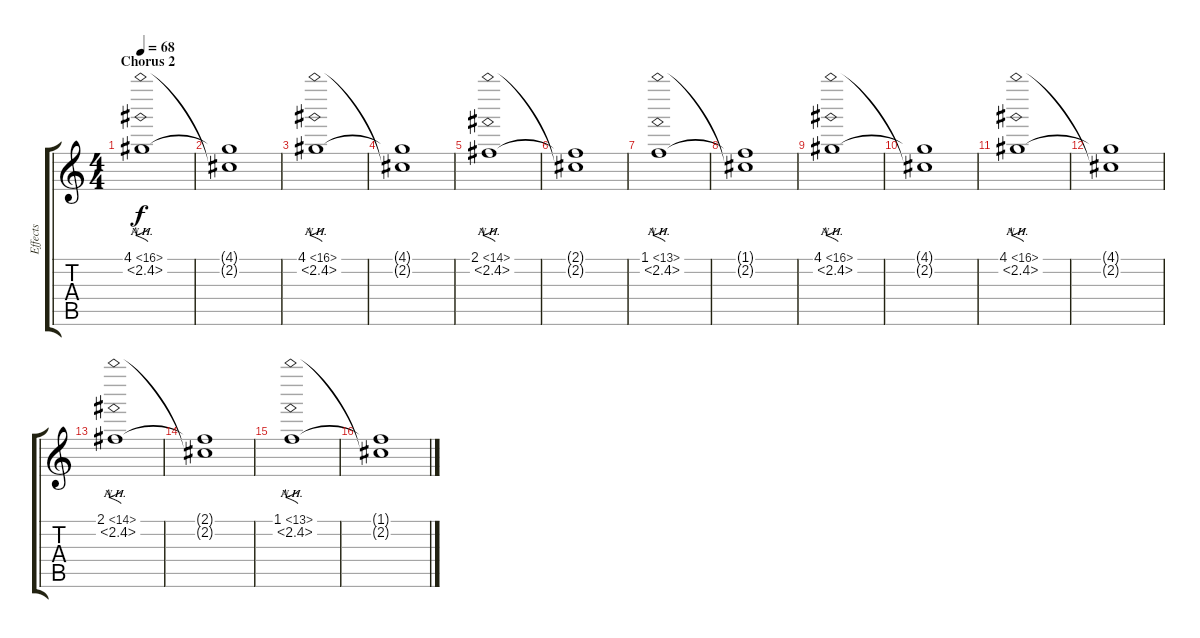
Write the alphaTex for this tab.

\track ("Effects" "Effects") {instrument distortionguitar}
\staff {score tabs}
\tuning (E4 B3 G3 D3 A2 E2) {hide}
\ts (4 4)
\section ("" "Chorus 2")
\tempo 68
\clef g2
\ks c
(4.1{ah 12} 2.2{nh}).1{f dy f volume 4} |
(4.1{t} 2.2{t}).1 |
(4.1{ah 12} 2.2{nh}).1{f volume 3} |
(4.1{t} 2.2{t}).1 |
(2.1{ah 12} 2.2{nh}).1{f volume 3} |
(2.1{t} 2.2{t}).1 |
(1.1{ah 12} 2.2{nh}).1{f volume 3} |
(1.1{t} 2.2{t}).1 |
(4.1{ah 12} 2.2{nh}).1{f volume 4} |
(4.1{t} 2.2{t}).1 |
(4.1{ah 12} 2.2{nh}).1{f volume 3} |
(4.1{t} 2.2{t}).1 |
(2.1{ah 12} 2.2{nh}).1{f volume 3} |
(2.1{t} 2.2{t}).1 |
(1.1{ah 12} 2.2{nh}).1{f volume 3} |
(1.1{t} 2.2{t}).1
